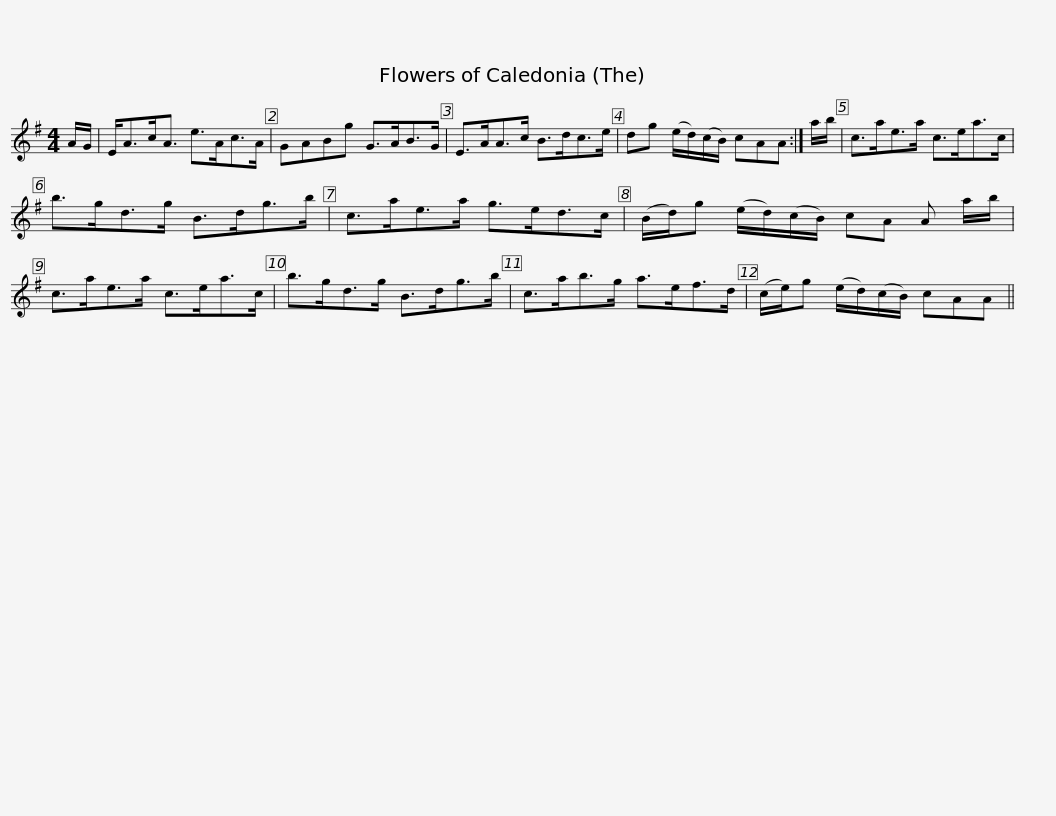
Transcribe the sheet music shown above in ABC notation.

X:1
L:1/8
M:4/4
I:linebreak $
K:G
V:1 treble
V:1
 A/G/ | E<Ac<A e>Ac>A | GABg G>AB>G | E>AA>c B>dc>e | dg (e/d/)(c/B/) cAA :| %5
 a/b/ |$ c>ae>a c>ea>c | b>gd>g B>dg>b | c>ae>a g>ed>c | (B/d/)g (e/d/)(c/B/) cA A a/b/ |$ %10
 c>ae>a c>ea>c | b>gd>g B>dg>b | c>ab>g a>ef>d | (c/e/)g (e/d/)(c/B/) cAA || %14
